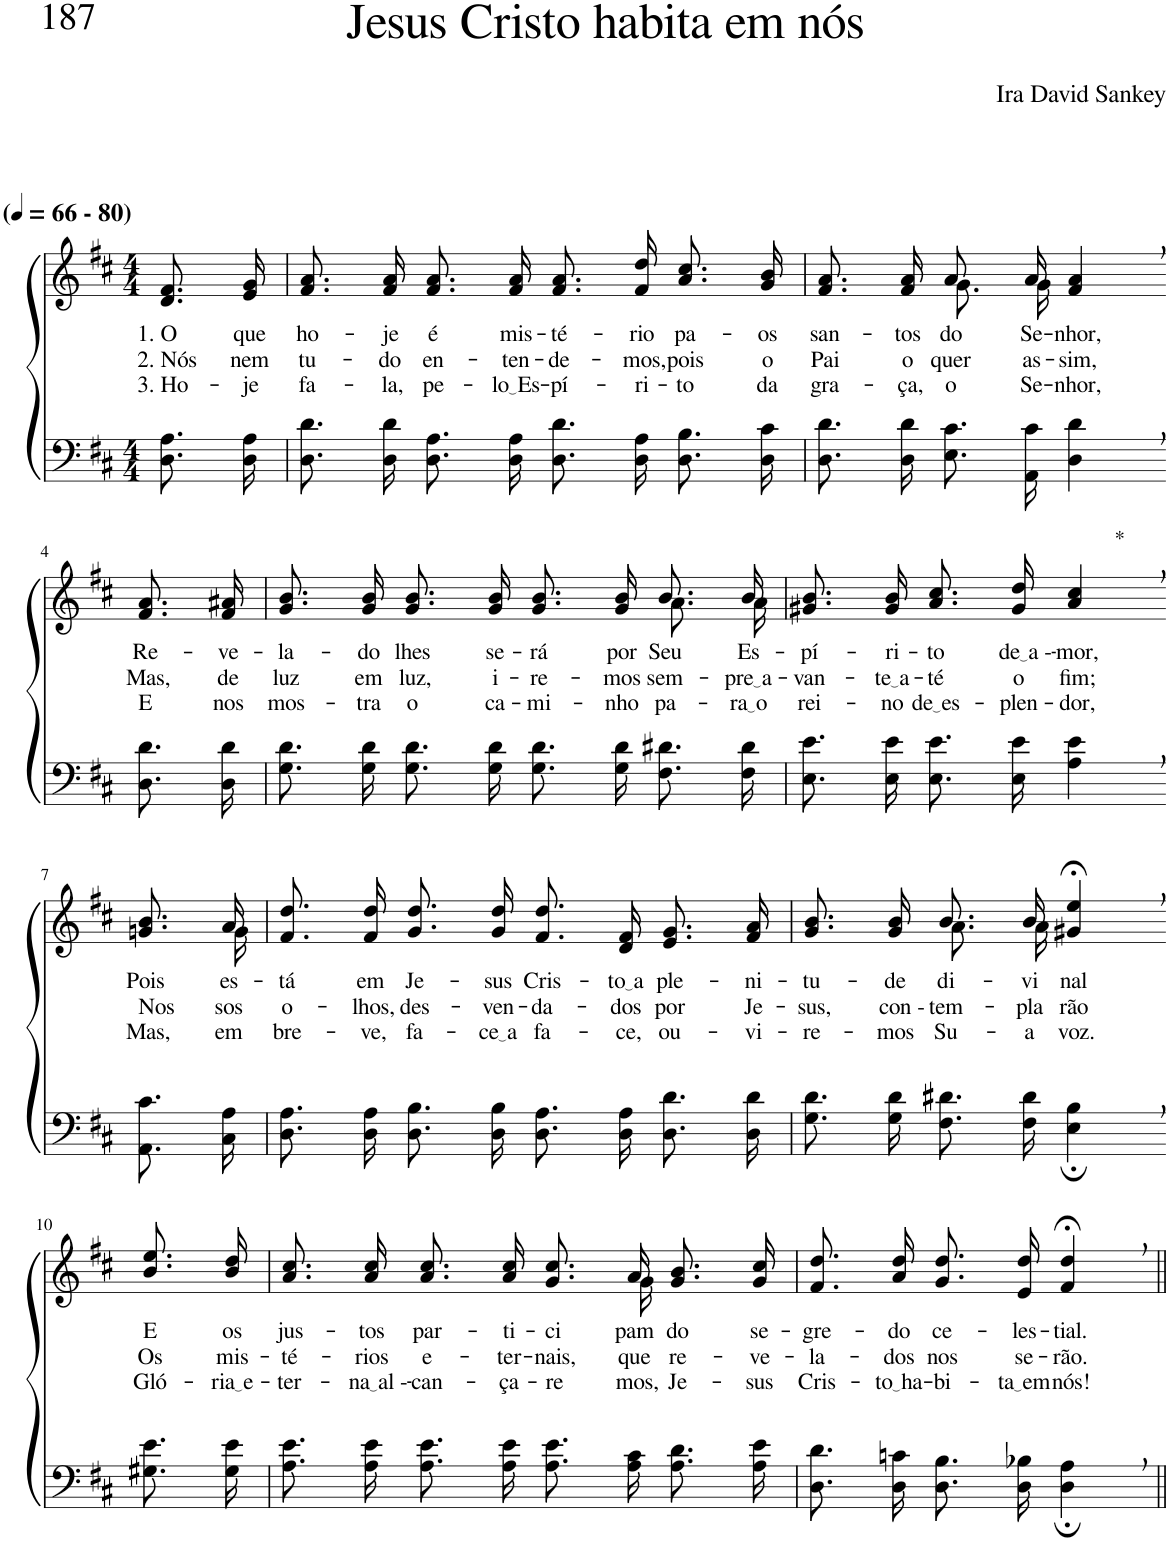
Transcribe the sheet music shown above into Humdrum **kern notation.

**kern	**kern	**text	**text	**text
*part2	*part1	*part1	*part1	*part1
*staff2	*staff1	*staff1	*staff1	*staff1
*I"Parte III e IV	*I"Parte I e II	*	*	*
*clefF4	*clefG2	*	*	*
*k[f#c#]	*k[f#c#]	*	*	*
*M4/4	*M4/4	*	*	*
*MM66	*MM66	*	*	*
=1	=1	=1	=1	=1
!	!LO:TX:a:B:t=(	!	!	!
!	!LO:TX:a:B:t=- 80)	!	!	!
!	!	!LO:LY:b	!LO:LY:b	!LO:LY:b
8.D\ 8.A\L	8.d/ 8.f#/L	1. O	2. Nós	3. Ho-
!	!	!LO:LY:b	!LO:LY:b	!LO:LY:b
16D\ 16A\Jk	16e/ 16g/Jk	que	nem	-je
=2	=2	=2	=2	=2
!	!	!LO:LY:b	!LO:LY:b	!LO:LY:b
8.D\ 8.d\L	8.f#/ 8.a/L	ho-	tu-	fa-
!	!	!LO:LY:b	!LO:LY:b	!LO:LY:b
16D\ 16d\Jk	16f#/ 16a/Jk	-je	-do	-la,
!	!	!LO:LY:b	!LO:LY:b	!LO:LY:b
8.D\ 8.A\L	8.f#/ 8.a/L	é	en-	pe-
!	!	!LO:LY:b	!LO:LY:b	!LO:LY:b
16D\ 16A\Jk	16f#/ 16a/Jk	mis-	-ten-	lo Es
!	!	!LO:LY:b	!LO:LY:b	!LO:LY:b
8.D\ 8.d\L	8.f#/ 8.a/L	-té-	-de-	-pí-
!	!	!LO:LY:b	!LO:LY:b	!LO:LY:b
16D\ 16A\Jk	16f#/ 16dd/Jk	-rio	-mos,	-ri-
!	!	!LO:LY:b	!LO:LY:b	!LO:LY:b
8.D\ 8.B\L	8.a/ 8.cc#/L	pa-	pois	-to
!	!	!LO:LY:b	!LO:LY:b	!LO:LY:b
16D\ 16c#\Jk	16g/ 16b/Jk	-os	o	da
=3	=3	=3	=3	=3
*	*^	*	*	*
!	!	!	!LO:LY:b	!LO:LY:b	!LO:LY:b
8.D\ 8.d\L	4ryy	8.f#/ 8.a/L	san-	Pai	gra-
!	!	!	!LO:LY:b	!LO:LY:b	!LO:LY:b
16D\ 16d\Jk	.	16f#/ 16a/Jk	-tos	o	-ça,
!	!	!	!LO:LY:b	!LO:LY:b	!LO:LY:b
8.E\ 8.c#\L	8a/	8.g\L	do	quer	o
.	16ryy	.	.	.	.
!	!	!	!LO:LY:b	!LO:LY:b	!LO:LY:b
16AA\ 16c#\Jk	16a/	16g\Jk	Se-	as-	Se-
!	!	!	!LO:LY:b	!LO:LY:b	!LO:LY:b
4D\, 4d\,	4ryy	4f#/ 4a/	-nhor,	-sim,	-nhor,
!!LO:LB:g=z
=4-	=4-	=4-	=4-	=4-	=4-
!	!	!	!LO:LY:b	!LO:LY:b	!LO:LY:b
*	*v	*v	*	*	*
8.D\ 8.d\L	8.f#/ 8.a/L	Re-	Mas,	E
!	!	!LO:LY:b	!LO:LY:b	!LO:LY:b
16D\ 16d\Jk	16f#/ 16a#X/Jk	-ve-	de	nos
=5	=5	=5	=5	=5
!	!	!LO:LY:b	!LO:LY:b	!LO:LY:b
*	*^	*	*	*
8.G\ 8.d\L	8.g/ 8.b/L	2.ryy	-la-	luz	mos-
!	!	!	!LO:LY:b	!LO:LY:b	!LO:LY:b
16G\ 16d\Jk	16g/ 16b/Jk	.	-do	em	-tra
!	!	!	!LO:LY:b	!LO:LY:b	!LO:LY:b
8.G\ 8.d\L	8.g/ 8.b/L	.	lhes	luz,	o
!	!	!	!LO:LY:b	!LO:LY:b	!LO:LY:b
16G\ 16d\Jk	16g/ 16b/Jk	.	se-	i-	ca-
!	!	!	!LO:LY:b	!LO:LY:b	!LO:LY:b
8.G\ 8.d\L	8.g/ 8.b/L	.	-rá	-re-	-mi-
!	!	!	!LO:LY:b	!LO:LY:b	!LO:LY:b
16G\ 16d\Jk	16g/ 16b/Jk	.	por	-mos	-nho
!	!	!	!LO:LY:b	!LO:LY:b	!LO:LY:b
8.F#\ 8.d#X\L	8.b/L	8.a\L	Seu	sem-	pa-
!	!	!	!LO:LY:b	!LO:LY:b	!LO:LY:b
16F#\ 16d#\Jk	16b/Jk	16a\Jk	Es-	pre a	ra o
=6	=6	=6	=6	=6	=6
!	!	!	!LO:LY:b	!LO:LY:b	!LO:LY:b
*	*v	*v	*	*	*
8.E\ 8.e\L	8.g#X/ 8.b/L	-pí-	-van-	rei-
!	!	!LO:LY:b	!LO:LY:b	!LO:LY:b
16E\ 16e\Jk	16g#/ 16b/Jk	-ri-	te a	-no
!	!	!LO:LY:b	!LO:LY:b	!LO:LY:b
8.E\ 8.e\L	8.a\ 8.cc#\L	-to	-té	de es
!	!	!LO:LY:b	!LO:LY:b	!LO:LY:b
16E\ 16e\Jk	16g#\ 16dd\Jk	de a -	o	-plen-
!	!LO:TX:a:t=*	!	!	!
!	!	!LO:LY:b	!LO:LY:b	!LO:LY:b
4A\, 4e\,	4a/, 4cc#/,	-mor,	fim;	-dor,
!!LO:LB:g=z
=7-	=7-	=7-	=7-	=7-
!	!	!LO:LY:b	!LO:LY:b	!LO:LY:b
*	*^	*	*	*
8.AA\ 8.c#\L	8.gn/ 8.b/L	8.ryy	Pois	Nos-	Mas,
!	!	!	!LO:LY:b	!LO:LY:b	!LO:LY:b
16C#\ 16A\Jk	16a/Jk	16g\	es-	-sos	em
=8	=8	=8	=8	=8	=8
!	!	!	!LO:LY:b	!LO:LY:b	!LO:LY:b
*	*v	*v	*	*	*
8.D\ 8.A\L	8.f#/ 8.dd/L	-tá	o-	bre-
!	!	!LO:LY:b	!LO:LY:b	!LO:LY:b
16D\ 16A\Jk	16f#/ 16dd/Jk	em	-lhos,	-ve,
!	!	!LO:LY:b	!LO:LY:b	!LO:LY:b
8.D\ 8.B\L	8.g\ 8.dd\L	Je-	des-	fa-
!	!	!LO:LY:b	!LO:LY:b	!LO:LY:b
16D\ 16B\Jk	16g\ 16dd\Jk	-sus	-ven-	ce a
!	!	!LO:LY:b	!LO:LY:b	!LO:LY:b
8.D\ 8.A\L	8.f#/ 8.dd/L	Cris-	-da-	fa-
!	!	!LO:LY:b	!LO:LY:b	!LO:LY:b
16D\ 16A\Jk	16d/ 16f#/Jk	to a	-dos	-ce,
!	!	!LO:LY:b	!LO:LY:b	!LO:LY:b
8.D\ 8.d\L	8.e/ 8.g/L	ple-	por	ou-
!	!	!LO:LY:b	!LO:LY:b	!LO:LY:b
16D\ 16d\Jk	16f#/ 16a/Jk	-ni-	Je-	-vi-
=9	=9	=9	=9	=9
!	!	!LO:LY:b	!LO:LY:b	!LO:LY:b
*	*^	*	*	*
8.G\ 8.d\L	8.g/ 8.b/L	4ryy	-tu-	-sus,	-re-
!	!	!	!LO:LY:b	!LO:LY:b	!LO:LY:b
16G\ 16d\Jk	16g/ 16b/Jk	.	-de	con --	-mos
!	!	!	!LO:LY:b	!LO:LY:b	!LO:LY:b
8.F#\ 8.d#X\L	8.b/L	8.a\L	di-	-tem-	Su-
!	!	!	!LO:LY:b	!LO:LY:b	!LO:LY:b
16F#\ 16d#\Jk	16b/Jk	16a\Jk	-vi-	-pla-	-a
!	!	!	!LO:LY:b	!LO:LY:b	!LO:LY:b
4E\;, 4B\;,	4g#X/;<, 4ee/;<,	4ryy	-nal	-rão	voz.
!!LO:LB:g=z
=10-	=10-	=10-	=10-	=10-	=10-
!	!	!	!LO:LY:b	!LO:LY:b	!LO:LY:b
*	*v	*v	*	*	*
8.G#X\ 8.e\L	8.b\ 8.ee\L	E	Os	Gló-
!	!	!LO:LY:b	!LO:LY:b	!LO:LY:b
16G#\ 16e\Jk	16b\ 16dd\Jk	os	mis-	ria e
=11	=11	=11	=11	=11
!	!	!LO:LY:b	!LO:LY:b	!LO:LY:b
*	*^	*	*	*
8.A\ 8.e\L	8.a\ 8.cc#\L	8.ryy	jus-	-té-	-ter-
!	!	!	!LO:LY:b	!LO:LY:b	!LO:LY:b
*	*v	*v	*	*	*
16A\ 16e\Jk	16a\ 16cc#\Jk	-tos	-rios	na al -
!	!	!LO:LY:b	!LO:LY:b	!LO:LY:b
8.A\ 8.e\L	8.a\ 8.cc#\L	par-	e-	-can-
!	!	!LO:LY:b	!LO:LY:b	!LO:LY:b
16A\ 16e\Jk	16a\ 16cc#\Jk	-ti-	-ter-	-ça-
!	!	!LO:LY:b	!LO:LY:b	!LO:LY:b
8.A\ 8.e\L	8.g/ 8.cc#/L	-ci-	-nais,	-re-
*	*^	*	*	*
!	!	!	!LO:LY:b	!LO:LY:b	!LO:LY:b
16A\ 16c#\Jk	16a/Jk	16g\	-pam-	que	-mos,
!	!	!	!LO:LY:b	!LO:LY:b	!LO:LY:b
8.A\ 8.d\L	8.g/ 8.b/L	4ryy	do	re-	Je-
!	!	!	!LO:LY:b	!LO:LY:b	!LO:LY:b
16A\ 16e\Jk	16g/ 16cc#/Jk	.	se-	-ve-	-sus
*	*v	*v	*	*	*
=12	=12	=12	=12	=12
!	!	!LO:LY:b	!LO:LY:b	!LO:LY:b
8.D\ 8.d\L	8.f#/ 8.dd/L	-gre-	-la-	Cris-
!	!	!LO:LY:b	!LO:LY:b	!LO:LY:b
16D\ 16cn\Jk	16a/ 16dd/Jk	-do	-dos	to ha
!	!	!LO:LY:b	!LO:LY:b	!LO:LY:b
8.D\ 8.B\L	8.g\ 8.dd\L	ce-	nos	-bi-
!	!	!LO:LY:b	!LO:LY:b	!LO:LY:b
16D\ 16B-X\Jk	16e\ 16dd\Jk	-les-	se-	ta em
!	!	!LO:LY:b	!LO:LY:b	!LO:LY:b
4D\;, 4A\;,	4f#/;<, 4dd/;<,	-tial.	-rão.	nós!
=||	=||	=||	=||	=||
*-	*-	*-	*-	*-
